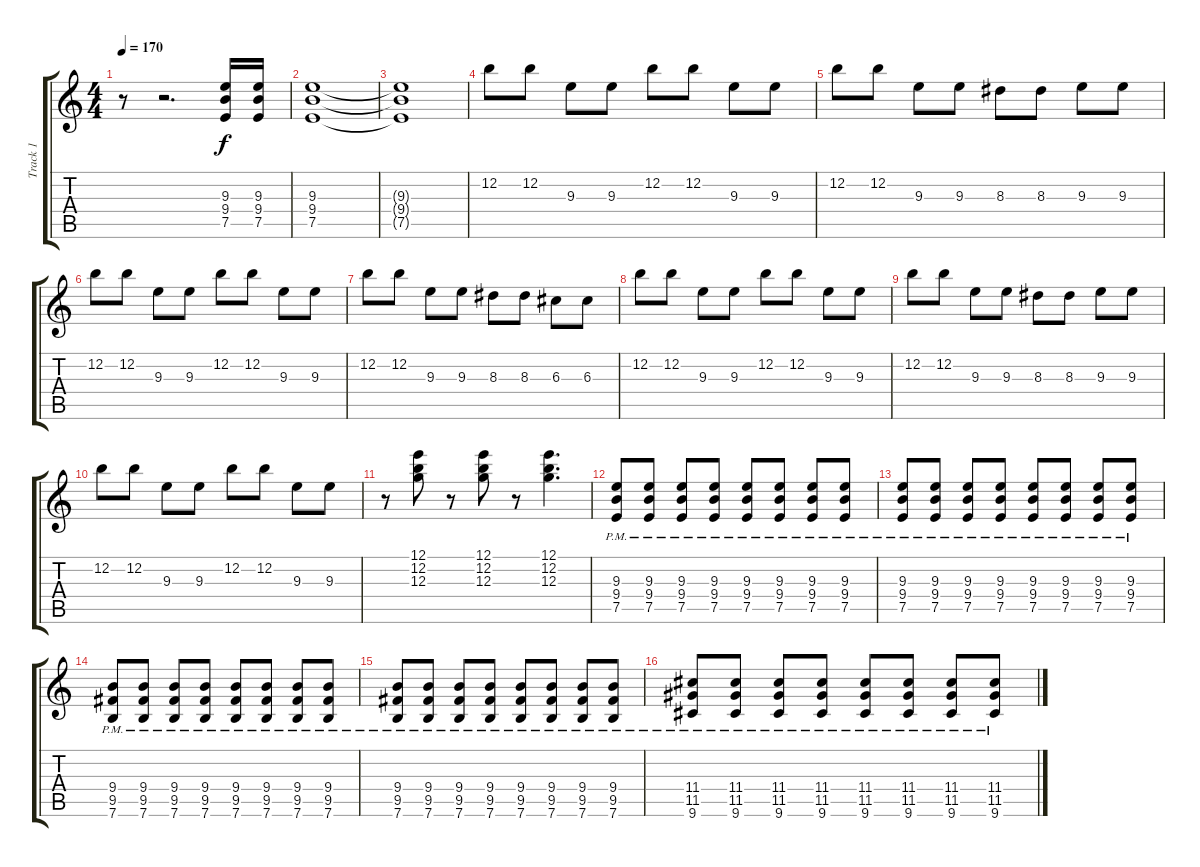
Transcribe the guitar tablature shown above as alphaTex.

\track ("Track 1" "Track 1") {instrument overdrivenguitar}
\staff {score tabs}
\tuning (E4 B3 G3 D3 A2 E2) {hide}
\ts (4 4)
\tempo 170
\clef g2
\ks c
r.8{dy f instrument overdrivenguitar} r.2{d} (9.3 9.4 7.5).16 (9.3 9.4 7.5).16 |
(9.3 9.4 7.5).1 |
(9.3{t} 9.4{t} 7.5{t}).1 |
12.2.8 12.2.8 9.3.8 9.3.8 12.2.8 12.2.8 9.3.8 9.3.8 |
12.2.8 12.2.8 9.3.8 9.3.8 8.3.8 8.3.8 9.3.8 9.3.8 |
12.2.8 12.2.8 9.3.8 9.3.8 12.2.8 12.2.8 9.3.8 9.3.8 |
12.2.8 12.2.8 9.3.8 9.3.8 8.3.8 8.3.8 6.3.8 6.3.8 |
12.2.8 12.2.8 9.3.8 9.3.8 12.2.8 12.2.8 9.3.8 9.3.8 |
12.2.8 12.2.8 9.3.8 9.3.8 8.3.8 8.3.8 9.3.8 9.3.8 |
12.2.8 12.2.8 9.3.8 9.3.8 12.2.8 12.2.8 9.3.8 9.3.8 |
r.8 (12.1 12.2 12.3).8 r.8 (12.1 12.2 12.3).8 r.8 (12.1 12.2 12.3).4{d} |
(9.3{pm} 9.4{pm} 7.5{pm}).8 (9.3{pm} 9.4{pm} 7.5{pm}).8 (9.3{pm} 9.4{pm} 7.5{pm}).8 (9.3{pm} 9.4{pm} 7.5{pm}).8 (9.3{pm} 9.4{pm} 7.5{pm}).8 (9.3{pm} 9.4{pm} 7.5{pm}).8 (9.3{pm} 9.4{pm} 7.5{pm}).8 (9.3{pm} 9.4{pm} 7.5{pm}).8 |
(9.3{pm} 9.4{pm} 7.5{pm}).8 (9.3{pm} 9.4{pm} 7.5{pm}).8 (9.3{pm} 9.4{pm} 7.5{pm}).8 (9.3{pm} 9.4{pm} 7.5{pm}).8 (9.3{pm} 9.4{pm} 7.5{pm}).8 (9.3{pm} 9.4{pm} 7.5{pm}).8 (9.3{pm} 9.4{pm} 7.5{pm}).8 (9.3{pm} 9.4{pm} 7.5{pm}).8 |
(9.4{pm} 9.5{pm} 7.6{pm}).8 (9.4{pm} 9.5{pm} 7.6{pm}).8 (9.4{pm} 9.5{pm} 7.6{pm}).8 (9.4{pm} 9.5{pm} 7.6{pm}).8 (9.4{pm} 9.5{pm} 7.6{pm}).8 (9.4{pm} 9.5{pm} 7.6{pm}).8 (9.4{pm} 9.5{pm} 7.6{pm}).8 (9.4{pm} 9.5{pm} 7.6{pm}).8 |
(9.4{pm} 9.5{pm} 7.6{pm}).8 (9.4{pm} 9.5{pm} 7.6{pm}).8 (9.4{pm} 9.5{pm} 7.6{pm}).8 (9.4{pm} 9.5{pm} 7.6{pm}).8 (9.4{pm} 9.5{pm} 7.6{pm}).8 (9.4{pm} 9.5{pm} 7.6{pm}).8 (9.4{pm} 9.5{pm} 7.6{pm}).8 (9.4{pm} 9.5{pm} 7.6{pm}).8 |
(11.4{pm} 11.5{pm} 9.6{pm}).8 (11.4{pm} 11.5{pm} 9.6{pm}).8 (11.4{pm} 11.5{pm} 9.6{pm}).8 (11.4{pm} 11.5{pm} 9.6{pm}).8 (11.4{pm} 11.5{pm} 9.6{pm}).8 (11.4{pm} 11.5{pm} 9.6{pm}).8 (11.4{pm} 11.5{pm} 9.6{pm}).8 (11.4{pm} 11.5{pm} 9.6{pm}).8
